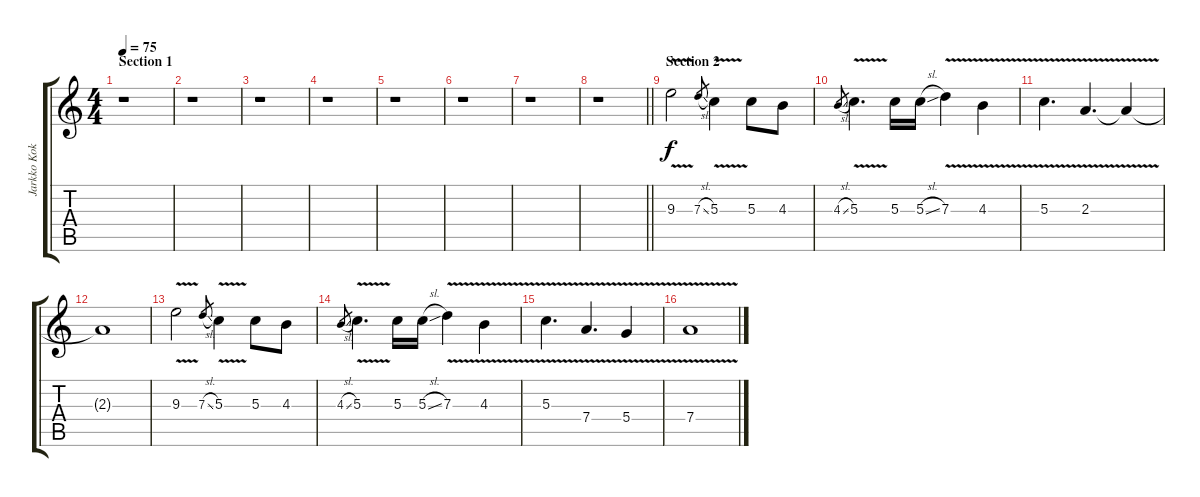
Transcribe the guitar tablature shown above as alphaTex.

\track ("Jarkko Kokko (lead guitar)" "Jarkko Kok") {instrument distortionguitar}
\staff {score tabs}
\tuning (E4 B3 G3 D3 A2 E2) {hide}
\ts (4 4)
\section ("" "Section 1")
\tempo 75
\clef g2
\ks aminor
r.1{dy f instrument distortionguitar} |
r.1 |
r.1 |
r.1 |
r.1 |
r.1 |
r.1 |
\barLineRight lightlight
r.1 |
\section ("" "Section 2")
9.3{v}.2 7.3{sl}.8{gr} 5.3{v}.4 5.3.8 4.3.8 |
4.3{sl}.8{gr} 5.3{v}.4{d} 5.3.16 5.3{sl}.16 7.3{v}.4 4.3{v}.4 |
5.3{v}.4{d} 2.3{v}.4{d} 2.3{t}.4 |
2.3{t}.1 |
9.3{v}.2 7.3{sl}.8{gr} 5.3{v}.4 5.3.8 4.3.8 |
4.3{sl}.8{gr} 5.3{v}.4{d} 5.3.16 5.3{sl}.16 7.3{v}.4 4.3{v}.4 |
5.3{v}.4{d} 7.4{v}.4{d} 5.4{v}.4 |
7.4{v}.1
